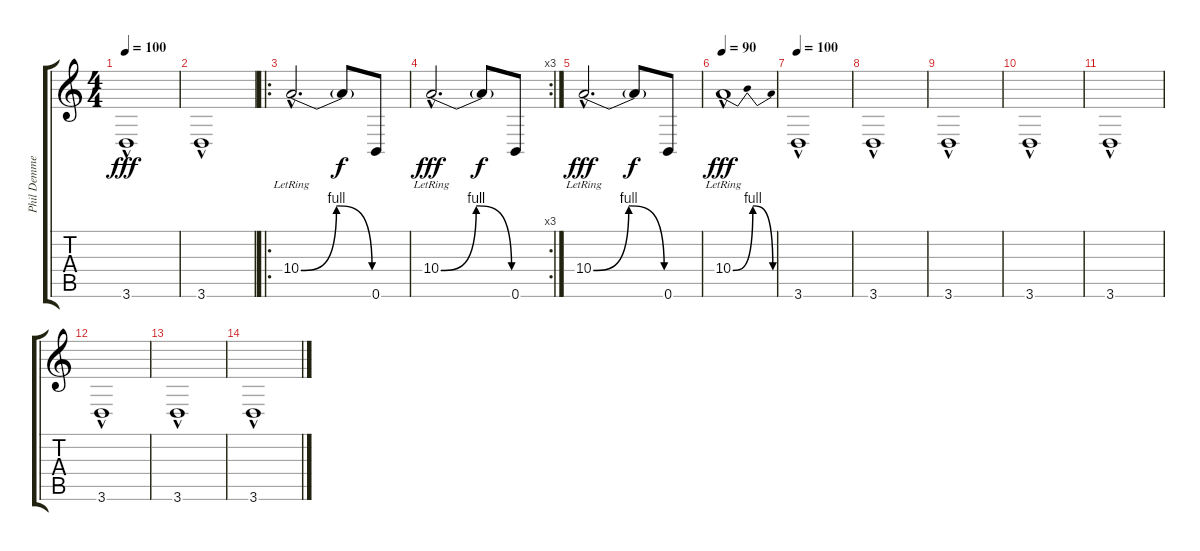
\track ("Phil Demmel" "Phil Demme") {instrument distortionguitar}
\staff {score tabs}
\tuning (Db4 Ab3 E3 B2 Gb2 B1) {hide}
\ts (4 4)
\tempo 100
\clef g2
\ks c
3.6{hac}.1{dy fff} |
3.6{hac}.1 |
\ro
10.4{be (bendrelease 0 0 5 4 15 4 60 0) hac lr}.2{d} 10.4{t}.8{dy f} 0.6.8 |
\rc 3
10.4{be (bendrelease 0 0 5 4 15 4 60 0) hac lr}.2{d dy fff} 10.4{t}.8{dy f} 0.6.8 |
10.4{be (bendrelease 0 0 5 4 15 4 60 0) hac lr}.2{d dy fff} 10.4{t}.8{dy f} 0.6.8 |
\tempo 90
10.4{be (bendrelease 0 0 5 4 15 4 60 0) hac lr}.1{dy fff} |
\tempo 100
3.6{hac}.1 |
3.6{hac}.1 |
3.6{hac}.1{volume 8} |
3.6{hac}.1 |
3.6{hac}.1 |
3.6{hac}.1 |
3.6{hac}.1{volume 0} |
3.6{hac}.1
